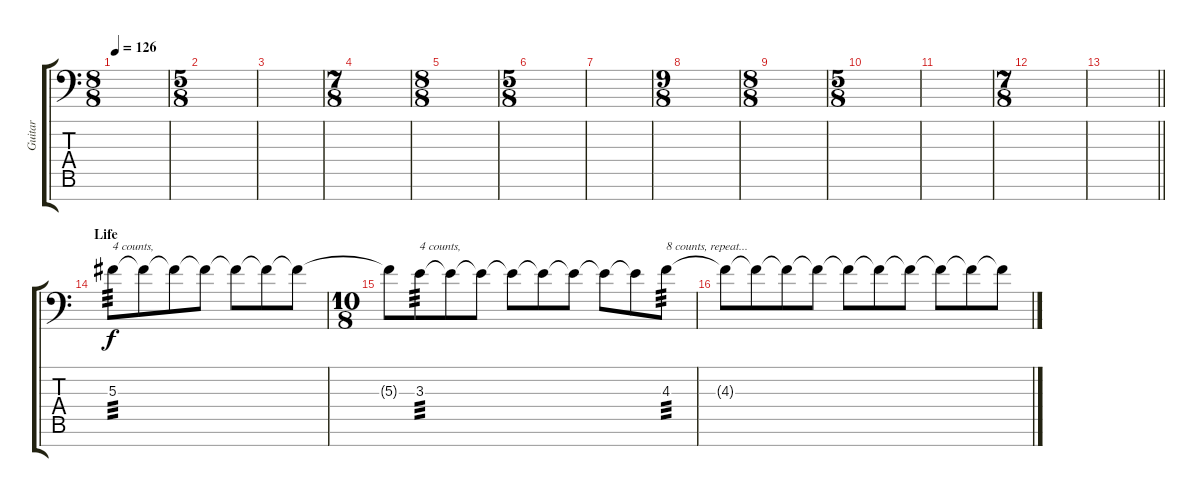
\track ("Guitar" "Guitar") {instrument overdrivenguitar}
\staff {score tabs}
\tuning (Bb3 Gb3 Db3 Ab2 Eb2 Bb1 F1) {hide}
\ts (8 8)
\tempo 126
\clef f4
\ks c
|
\ts (5 8)
|
|
\ts (7 8)
|
\ts (8 8)
|
\ts (5 8)
|
|
\ts (9 8)
|
\ts (8 8)
|
\ts (5 8)
|
|
\ts (7 8)
|
\barLineRight lightlight
|
\section ("" "Life")
5.3.8{txt "4 counts," tp 3} 5.3{t}.8 5.3{t}.8 5.3{t}.8 5.3{t}.8 5.3{t}.8 5.3{t}.8 |
\ts (10 8)
5.3{t}.8 3.3.8{txt "4 counts," tp 3} 3.3{t}.8 3.3{t}.8 3.3{t}.8 3.3{t}.8 3.3{t}.8 3.3{t}.8 3.3{t}.8 4.3.8{txt "8 counts, repeat..." tp 3} |
4.3{t}.8 4.3{t}.8 4.3{t}.8 4.3{t}.8 4.3{t}.8 4.3{t}.8 4.3{t}.8 4.3{t}.8 4.3{t}.8 4.3{t}.8
